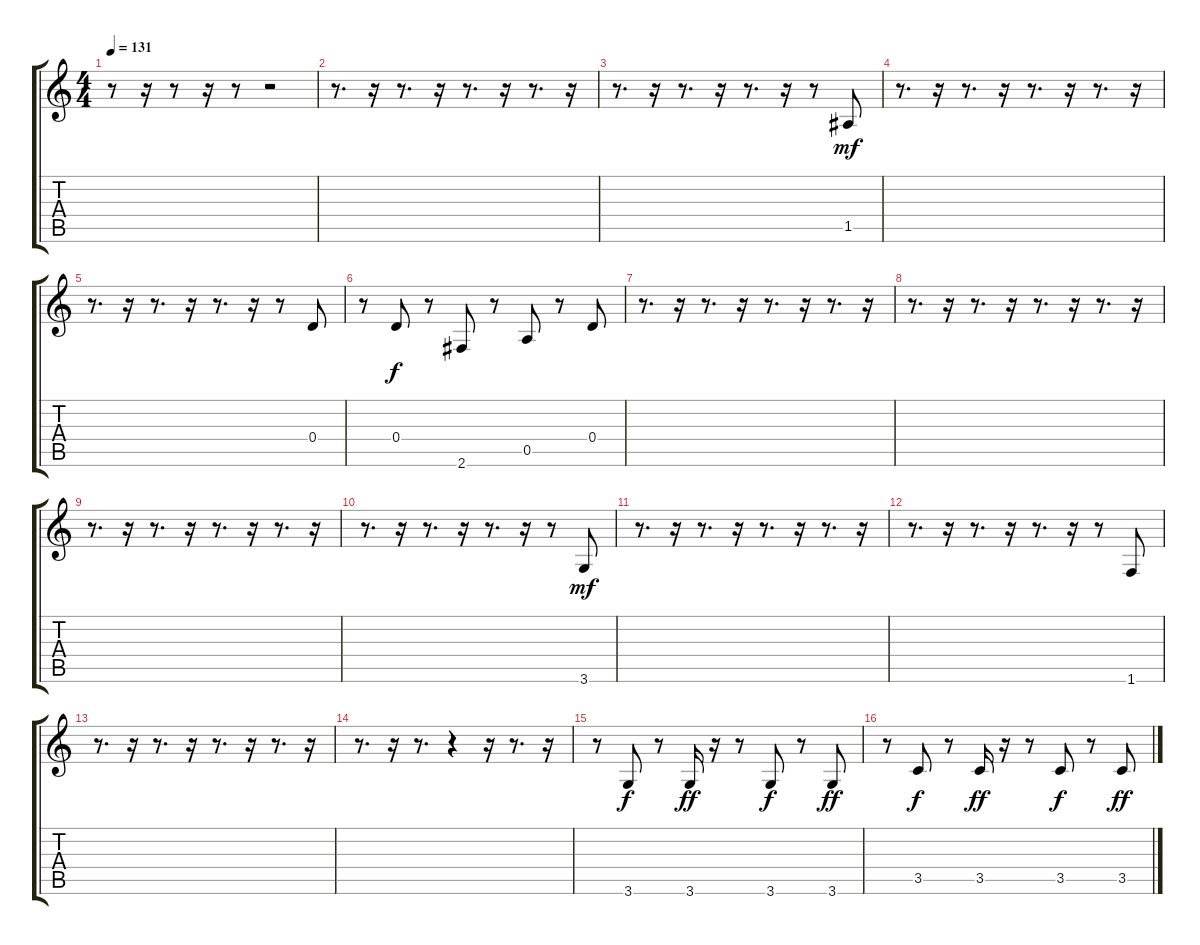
\track "" {instrument fretlessbass}
\staff {score tabs}
\tuning (E4 B3 G3 D3 A2 E2) {hide}
\ts (4 4)
\tempo 131
\clef g2
\ks c
r.8{dy mf} r.16 r.8 r.16 r.8 r.2 |
r.8{d} r.16 r.8{d} r.16 r.8{d} r.16 r.8{d} r.16 |
r.8{d} r.16 r.8{d} r.16 r.8{d} r.16 r.8 1.5.8 |
r.8{d} r.16 r.8{d} r.16 r.8{d} r.16 r.8{d} r.16 |
r.8{d} r.16 r.8{d} r.16 r.8{d} r.16 r.8 0.4.8 |
r.8 0.4.8{dy f} r.8 2.6.8 r.8 0.5.8 r.8 0.4.8 |
r.8{d} r.16 r.8{d} r.16 r.8{d} r.16 r.8{d} r.16 |
r.8{d} r.16 r.8{d} r.16 r.8{d} r.16 r.8{d} r.16 |
r.8{d} r.16 r.8{d} r.16 r.8{d} r.16 r.8{d} r.16 |
r.8{d} r.16 r.8{d} r.16 r.8{d} r.16 r.8 3.6.8{dy mf} |
r.8{d} r.16 r.8{d} r.16 r.8{d} r.16 r.8{d} r.16 |
r.8{d} r.16 r.8{d} r.16 r.8{d} r.16 r.8 1.6.8 |
r.8{d} r.16 r.8{d} r.16 r.8{d} r.16 r.8{d} r.16 |
r.8{d} r.16 r.8{d} r.4 r.16 r.8{d} r.16 |
r.8 3.6.8{dy f} r.8 3.6.16{dy ff} r.16 r.8 3.6.8{dy f} r.8 3.6.8{dy ff} |
r.8 3.5.8{dy f} r.8 3.5.16{dy ff} r.16 r.8 3.5.8{dy f} r.8 3.5.8{dy ff}
